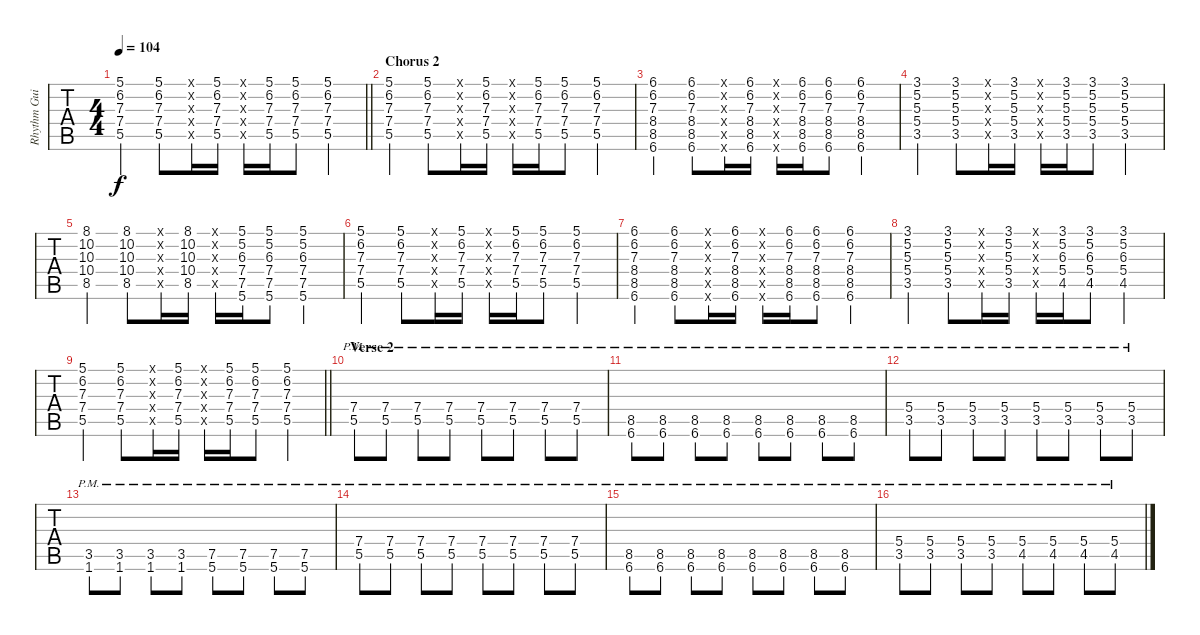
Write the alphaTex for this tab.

\track ("Rhythm Guitar" "Rhythm Gui") {instrument acousticguitarsteel}
\staff {tabs}
\tuning (E4 B3 G3 D3 A2 E2) {hide}
\ts (4 4)
\tempo 104
\clef g2
\barLineRight lightlight
\ks dminor
(5.1 6.2 7.3 7.4 5.5).4{dy f} (5.1 6.2 7.3 7.4 5.5).8 (5.1{x} 6.2{x} 7.3{x} 7.4{x} 5.5{x}).16 (5.1 6.2 7.3 7.4 5.5).16 (5.1{x} 6.2{x} 7.3{x} 7.4{x} 5.5{x}).16 (5.1 6.2 7.3 7.4 5.5).16 (5.1 6.2 7.3 7.4 5.5).8 (5.1 6.2 7.3 7.4 5.5).4 |
\section ("" "Chorus 2")
(5.1 6.2 7.3 7.4 5.5).4 (5.1 6.2 7.3 7.4 5.5).8 (5.1{x} 6.2{x} 7.3{x} 7.4{x} 5.5{x}).16 (5.1 6.2 7.3 7.4 5.5).16 (5.1{x} 6.2{x} 7.3{x} 7.4{x} 5.5{x}).16 (5.1 6.2 7.3 7.4 5.5).16 (5.1 6.2 7.3 7.4 5.5).8 (5.1 6.2 7.3 7.4 5.5).4 |
(6.1 6.2 7.3 8.4 8.5 6.6).4 (6.1 6.2 7.3 8.4 8.5 6.6).8 (1.1{x} 3.2{x} 3.3{x} 3.4{x} 1.5{x} 0.6{x}).16 (6.1 6.2 7.3 8.4 8.5 6.6).16 (1.1{x} 3.2{x} 3.3{x} 3.4{x} 1.5{x} 0.6{x}).16 (6.1 6.2 7.3 8.4 8.5 6.6).16 (6.1 6.2 7.3 8.4 8.5 6.6).8 (6.1 6.2 7.3 8.4 8.5 6.6).4 |
(3.1 5.2 5.3 5.4 3.5).4 (3.1 5.2 5.3 5.4 3.5).8 (1.1{x} 3.2{x} 3.3{x} 3.4{x} 1.5{x}).16 (3.1 5.2 5.3 5.4 3.5).16 (1.1{x} 3.2{x} 3.3{x} 3.4{x} 1.5{x}).16 (3.1 5.2 5.3 5.4 3.5).16 (3.1 5.2 5.3 5.4 3.5).8 (3.1 5.2 5.3 5.4 3.5).4 |
(8.1 10.2 10.3 10.4 8.5).4 (8.1 10.2 10.3 10.4 8.5).8 (1.1{x} 3.2{x} 3.3{x} 3.4{x} 1.5{x}).16 (8.1 10.2 10.3 10.4 8.5).16 (1.1{x} 3.2{x} 3.3{x} 3.4{x} 1.5{x}).16 (5.1 5.2 6.3 7.4 7.5 5.6).16 (5.1 5.2 6.3 7.4 7.5 5.6).8 (5.1 5.2 6.3 7.4 7.5 5.6).4 |
(5.1 6.2 7.3 7.4 5.5).4 (5.1 6.2 7.3 7.4 5.5).8 (5.1{x} 6.2{x} 7.3{x} 7.4{x} 5.5{x}).16 (5.1 6.2 7.3 7.4 5.5).16 (5.1{x} 6.2{x} 7.3{x} 7.4{x} 5.5{x}).16 (5.1 6.2 7.3 7.4 5.5).16 (5.1 6.2 7.3 7.4 5.5).8 (5.1 6.2 7.3 7.4 5.5).4 |
(6.1 6.2 7.3 8.4 8.5 6.6).4 (6.1 6.2 7.3 8.4 8.5 6.6).8 (1.1{x} 3.2{x} 3.3{x} 3.4{x} 1.5{x} 0.6{x}).16 (6.1 6.2 7.3 8.4 8.5 6.6).16 (1.1{x} 3.2{x} 3.3{x} 3.4{x} 1.5{x} 0.6{x}).16 (6.1 6.2 7.3 8.4 8.5 6.6).16 (6.1 6.2 7.3 8.4 8.5 6.6).8 (6.1 6.2 7.3 8.4 8.5 6.6).4 |
(3.1 5.2 5.3 5.4 3.5).4 (3.1 5.2 5.3 5.4 3.5).8 (1.1{x} 3.2{x} 3.3{x} 3.4{x} 1.5{x}).16 (3.1 5.2 5.3 5.4 3.5).16 (1.1{x} 3.2{x} 3.3{x} 3.4{x} 1.5{x}).16 (3.1 5.2 6.3 5.4 4.5).16 (3.1 5.2 6.3 5.4 4.5).8 (3.1 5.2 6.3 5.4 4.5).4 |
\barLineRight lightlight
(5.1 6.2 7.3 7.4 5.5).4 (5.1 6.2 7.3 7.4 5.5).8 (5.1{x} 6.2{x} 7.3{x} 7.4{x} 5.5{x}).16 (5.1 6.2 7.3 7.4 5.5).16 (5.1{x} 6.2{x} 7.3{x} 7.4{x} 5.5{x}).16 (5.1 6.2 7.3 7.4 5.5).16 (5.1 6.2 7.3 7.4 5.5).8 (5.1 6.2 7.3 7.4 5.5).4 |
\section ("" "Verse 2")
(7.4{pm} 5.5{pm}).8 (7.4{pm} 5.5{pm}).8 (7.4{pm} 5.5{pm}).8 (7.4{pm} 5.5{pm}).8 (7.4{pm} 5.5{pm}).8 (7.4{pm} 5.5{pm}).8 (7.4{pm} 5.5{pm}).8 (7.4{pm} 5.5{pm}).8 |
(8.5{pm} 6.6{pm}).8 (8.5{pm} 6.6{pm}).8 (8.5{pm} 6.6{pm}).8 (8.5{pm} 6.6{pm}).8 (8.5{pm} 6.6{pm}).8 (8.5{pm} 6.6{pm}).8 (8.5{pm} 6.6{pm}).8 (8.5{pm} 6.6{pm}).8 |
(5.4{pm} 3.5{pm}).8 (5.4{pm} 3.5{pm}).8 (5.4{pm} 3.5{pm}).8 (5.4{pm} 3.5{pm}).8 (5.4{pm} 3.5{pm}).8 (5.4{pm} 3.5{pm}).8 (5.4{pm} 3.5{pm}).8 (5.4{pm} 3.5{pm}).8 |
(3.5{pm} 1.6{pm}).8 (3.5{pm} 1.6{pm}).8 (3.5{pm} 1.6{pm}).8 (3.5{pm} 1.6{pm}).8 (7.5{pm} 5.6{pm}).8 (7.5{pm} 5.6{pm}).8 (7.5{pm} 5.6{pm}).8 (7.5{pm} 5.6{pm}).8 |
(7.4{pm} 5.5{pm}).8 (7.4{pm} 5.5{pm}).8 (7.4{pm} 5.5{pm}).8 (7.4{pm} 5.5{pm}).8 (7.4{pm} 5.5{pm}).8 (7.4{pm} 5.5{pm}).8 (7.4{pm} 5.5{pm}).8 (7.4{pm} 5.5{pm}).8 |
(8.5{pm} 6.6{pm}).8 (8.5{pm} 6.6{pm}).8 (8.5{pm} 6.6{pm}).8 (8.5{pm} 6.6{pm}).8 (8.5{pm} 6.6{pm}).8 (8.5{pm} 6.6{pm}).8 (8.5{pm} 6.6{pm}).8 (8.5{pm} 6.6{pm}).8 |
(5.4{pm} 3.5{pm}).8 (5.4{pm} 3.5{pm}).8 (5.4{pm} 3.5{pm}).8 (5.4{pm} 3.5{pm}).8 (5.4{pm} 4.5{pm}).8 (5.4{pm} 4.5{pm}).8 (5.4{pm} 4.5{pm}).8 (5.4{pm} 4.5{pm}).8
